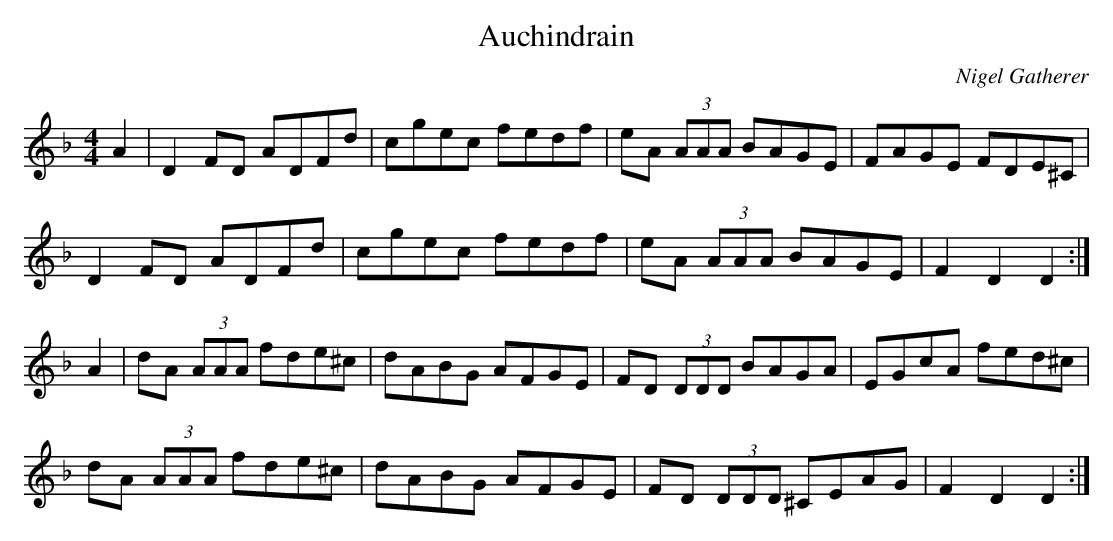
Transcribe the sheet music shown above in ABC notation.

X:1
T: Auchindrain
C: Nigel Gatherer
M: 4/4
L: 1/8
K: Dm
A2|D2 FD ADFd|cgec fedf|eA (3AAA BAGE|FAGE FDE^C|
D2 FD ADFd|cgec fedf|eA (3AAA BAGE|F2 D2 D2:|
A2|dA (3AAA fde^c|dABG AFGE|FD (3DDD BAGA|EGcA fed^c|
dA (3AAA fde^c|dABG AFGE|FD (3DDD ^CEAG|F2 D2 D2:|
